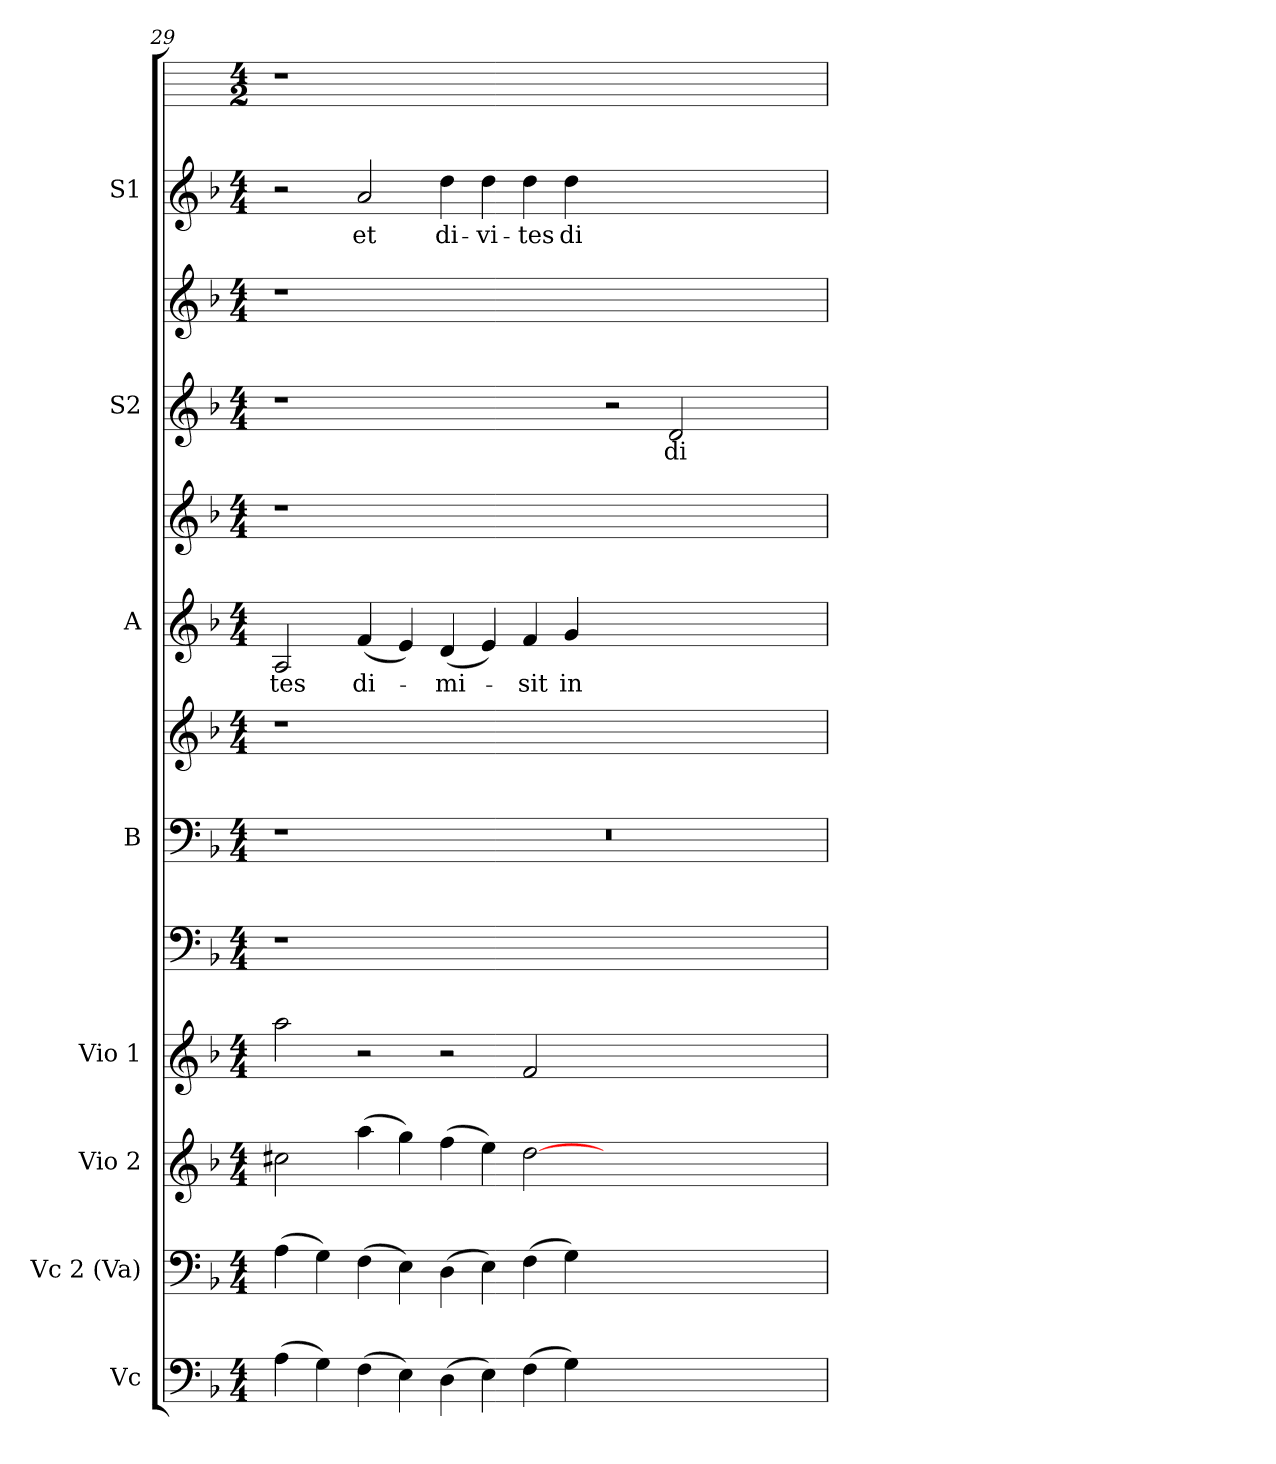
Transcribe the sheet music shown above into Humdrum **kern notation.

**kern	**kern	**kern	**kern	**kern	**kern	**kern	**kern	**text	**kern	**kern	**text	**kern	**kern	**text	**kern
*part13	*part12	*part11	*part10	*part9	*part8	*part7	*part6	*part6	*part5	*part4	*part4	*part3	*part2	*part2	*part1
*staff13	*staff12	*staff11	*staff10	*staff9	*staff8	*staff7	*staff6	*staff6	*staff5	*staff4	*staff4	*staff3	*staff2	*staff2	*staff1
*I"Vc	*I"Vc 2 (Va)	*I"Vio 2	*I"Vio 1	*	*I"B	*	*I"A	*	*	*I"S2	*	*	*I"S1	*	*
*clefF4	*clefF4	*clefG2	*clefG2	*clefF4	*clefF4	*clefG2	*clefG2	*	*clefG2	*clefG2	*	*clefG2	*clefG2	*	*
*k[b-]	*k[b-]	*k[b-]	*k[b-]	*k[b-]	*k[b-]	*k[b-]	*k[b-]	*	*k[b-]	*k[b-]	*	*k[b-]	*k[b-]	*	*
*M4/4	*M4/4	*M4/4	*M4/4	*M4/4	*M4/4	*M4/4	*M4/4	*	*M4/4	*M4/4	*	*M4/4	*M4/4	*	*M4/2
=29	=29	=29	=29	=29	=29	=29	=29	=29	=29	=29	=29	=29	=29	=29	=29
(4A	(4A	2cc#X	2aa	1r	1r	1r	2A/	-tes	1r	1r	.	1r	2r	.	1r
4G)	4G)	.	.	.	.	.	.	.	.	.	.	.	.	.	.
(4F	(4F	(4aa	2r	.	.	.	(4f/	di-	.	.	.	.	2a	et	.
4E)	4E)	4gg)	.	.	.	.	4e/)	.	.	.	.	.	.	.	.
(4D	(4D	(4ff	2r	0.ryy	1ryy	0.ryy	(4d/	-mi-	0.ryy	1ryy	.	0.ryy	4dd\	di-	0.ryy
4E)	4E)	4ee)	.	.	.	.	4e/)	.	.	.	.	.	4dd\	-vi-	.
(4F	(4F	[2dd	2f	.	.	.	4f/	-sit	.	.	.	.	4dd\	-tes	.
4G)	4G)	.	.	.	.	.	4g/	in-	.	.	.	.	4dd\	di-	.
0ryy	0ryy	0ryy	0ryy	.	0r	.	0ryy	.	.	2r	.	.	0ryy	.	.
.	.	.	.	.	.	.	.	.	.	2d	di-	.	.	.	.
.	.	.	.	.	.	.	.	.	.	1ryy	.	.	.	.	.
=	=	=	=	=	=	=	=	=	=	=	=	=	=	=	=
*-	*-	*-	*-	*-	*-	*-	*-	*-	*-	*-	*-	*-	*-	*-	*-
